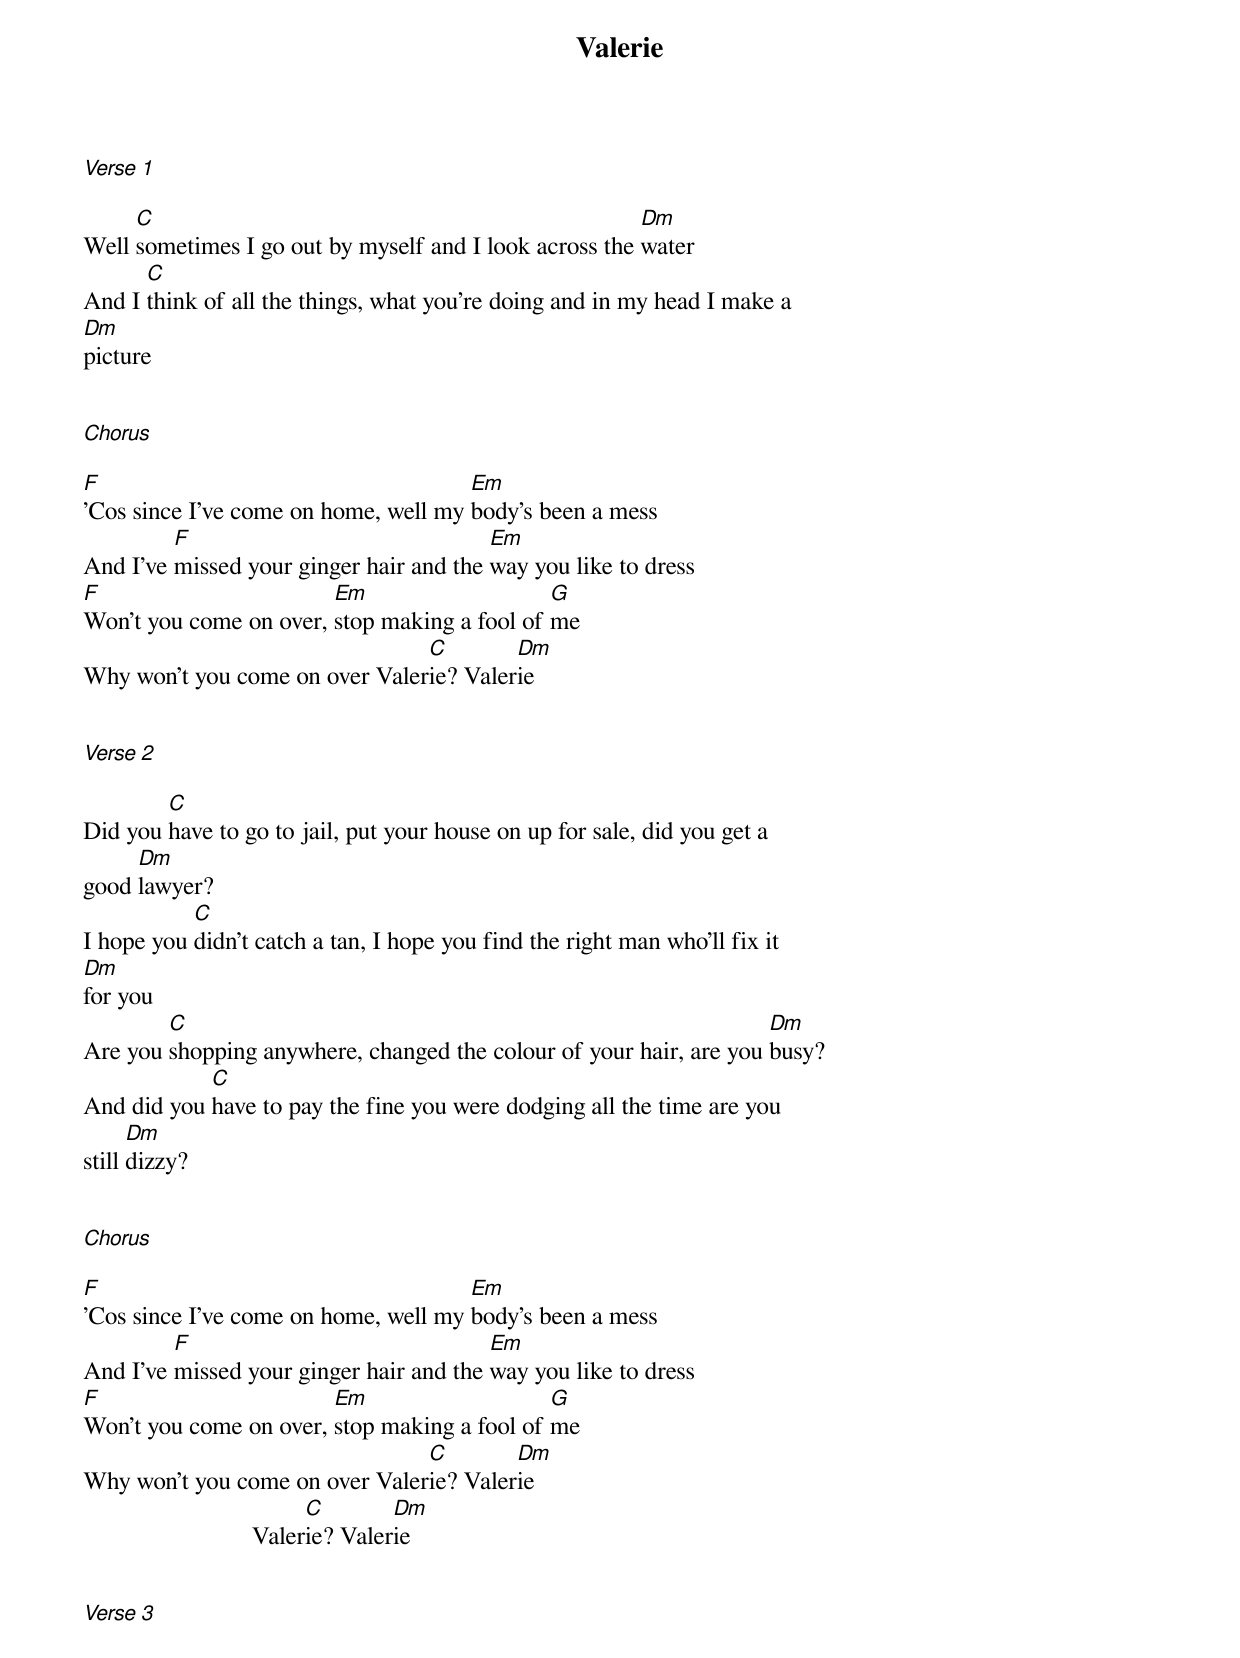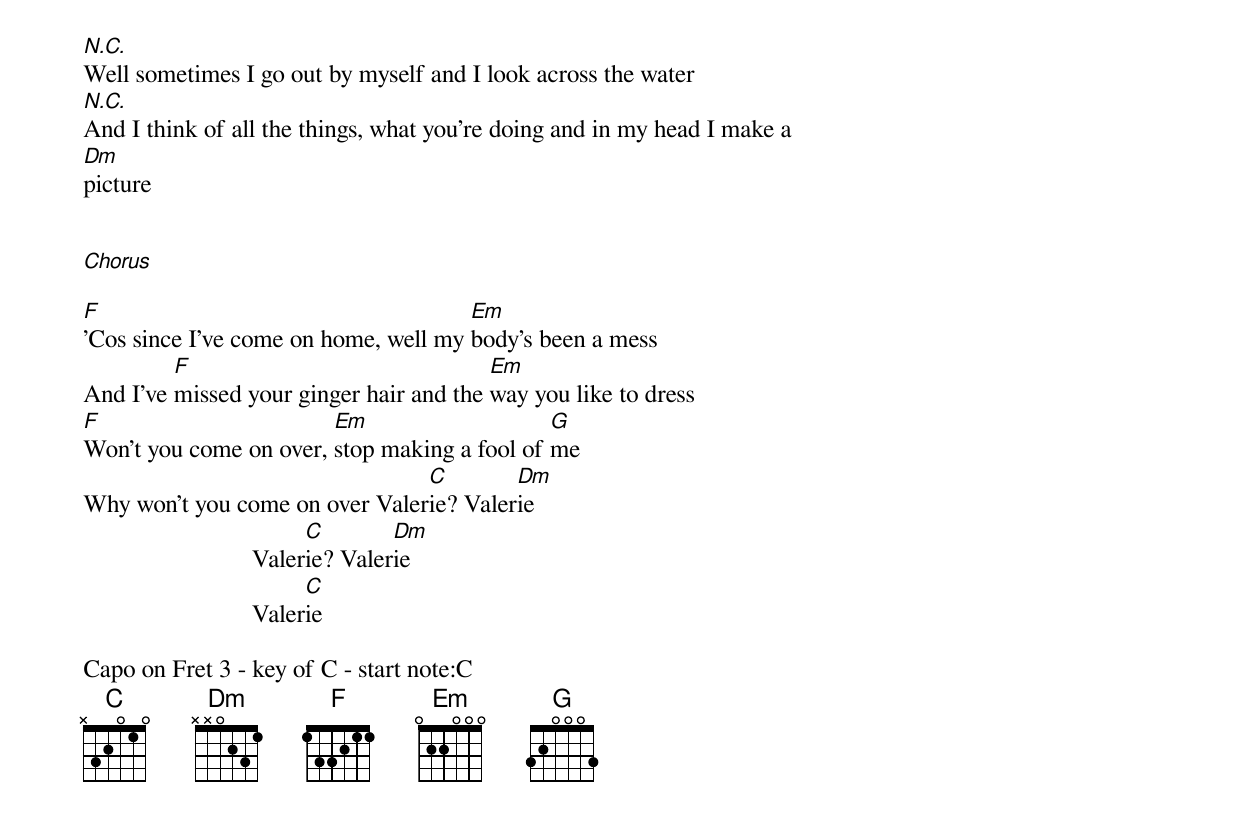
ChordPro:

{title: Valerie}
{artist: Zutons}
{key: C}
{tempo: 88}

[Verse 1]

Well [C]sometimes I go out by myself and I look across the [Dm]water
And I [C]think of all the things, what you're doing and in my head I make a
[Dm]picture


[Chorus]

[F]'Cos since I've come on home, well my [Em]body's been a mess
And I've [F]missed your ginger hair and the [Em]way you like to dress
[F]Won't you come on over, [Em]stop making a fool of [G]me
Why won't you come on over Valer[C]ie? Valer[Dm]ie


[Verse 2]

Did you [C]have to go to jail, put your house on up for sale, did you get a
good [Dm]lawyer?
I hope you [C]didn't catch a tan, I hope you find the right man who'll fix it
[Dm]for you
Are you [C]shopping anywhere, changed the colour of your hair, are you [Dm]busy?
And did you [C]have to pay the fine you were dodging all the time are you
still [Dm]dizzy?


[Chorus]

[F]'Cos since I've come on home, well my [Em]body's been a mess
And I've [F]missed your ginger hair and the [Em]way you like to dress
[F]Won't you come on over, [Em]stop making a fool of [G]me
Why won't you come on over Valer[C]ie? Valer[Dm]ie
                           Valer[C]ie? Valer[Dm]ie


[Verse 3]

[N.C.]Well sometimes I go out by myself and I look across the water
[N.C.]And I think of all the things, what you're doing and in my head I make a
[Dm]picture


[Chorus]

[F]'Cos since I've come on home, well my [Em]body's been a mess
And I've [F]missed your ginger hair and the [Em]way you like to dress
[F]Won't you come on over, [Em]stop making a fool of [G]me
Why won't you come on over Valer[C]ie? Valer[Dm]ie
                           Valer[C]ie? Valer[Dm]ie
                           Valer[C]ie

Capo on Fret 3 - key of C - start note:C
